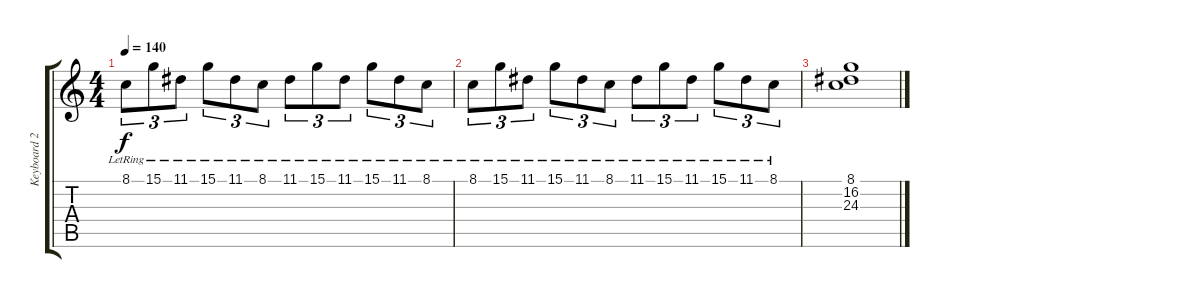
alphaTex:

\track ("Keyboard 2 - Mustis" "Keyboard 2") {instrument musicbox}
\staff {score tabs}
\tuning (E4 B3 G3 D3 A2 E2) {hide}
\ts (4 4)
\tempo 140
\clef g2
\ks c
8.1{lr}.8{tu (3 2) dy f} 15.1{lr}.8{tu (3 2)} 11.1{lr}.8{tu (3 2)} 15.1{lr}.8{tu (3 2)} 11.1{lr}.8{tu (3 2)} 8.1{lr}.8{tu (3 2)} 11.1{lr}.8{tu (3 2)} 15.1{lr}.8{tu (3 2)} 11.1{lr}.8{tu (3 2)} 15.1{lr}.8{tu (3 2)} 11.1{lr}.8{tu (3 2)} 8.1{lr}.8{tu (3 2)} |
8.1{lr}.8{tu (3 2)} 15.1{lr}.8{tu (3 2)} 11.1{lr}.8{tu (3 2)} 15.1{lr}.8{tu (3 2)} 11.1{lr}.8{tu (3 2)} 8.1{lr}.8{tu (3 2)} 11.1{lr}.8{tu (3 2)} 15.1{lr}.8{tu (3 2)} 11.1{lr}.8{tu (3 2)} 15.1{lr}.8{tu (3 2)} 11.1{lr}.8{tu (3 2)} 8.1{lr}.8{tu (3 2)} |
(8.1 16.2 24.3).1
